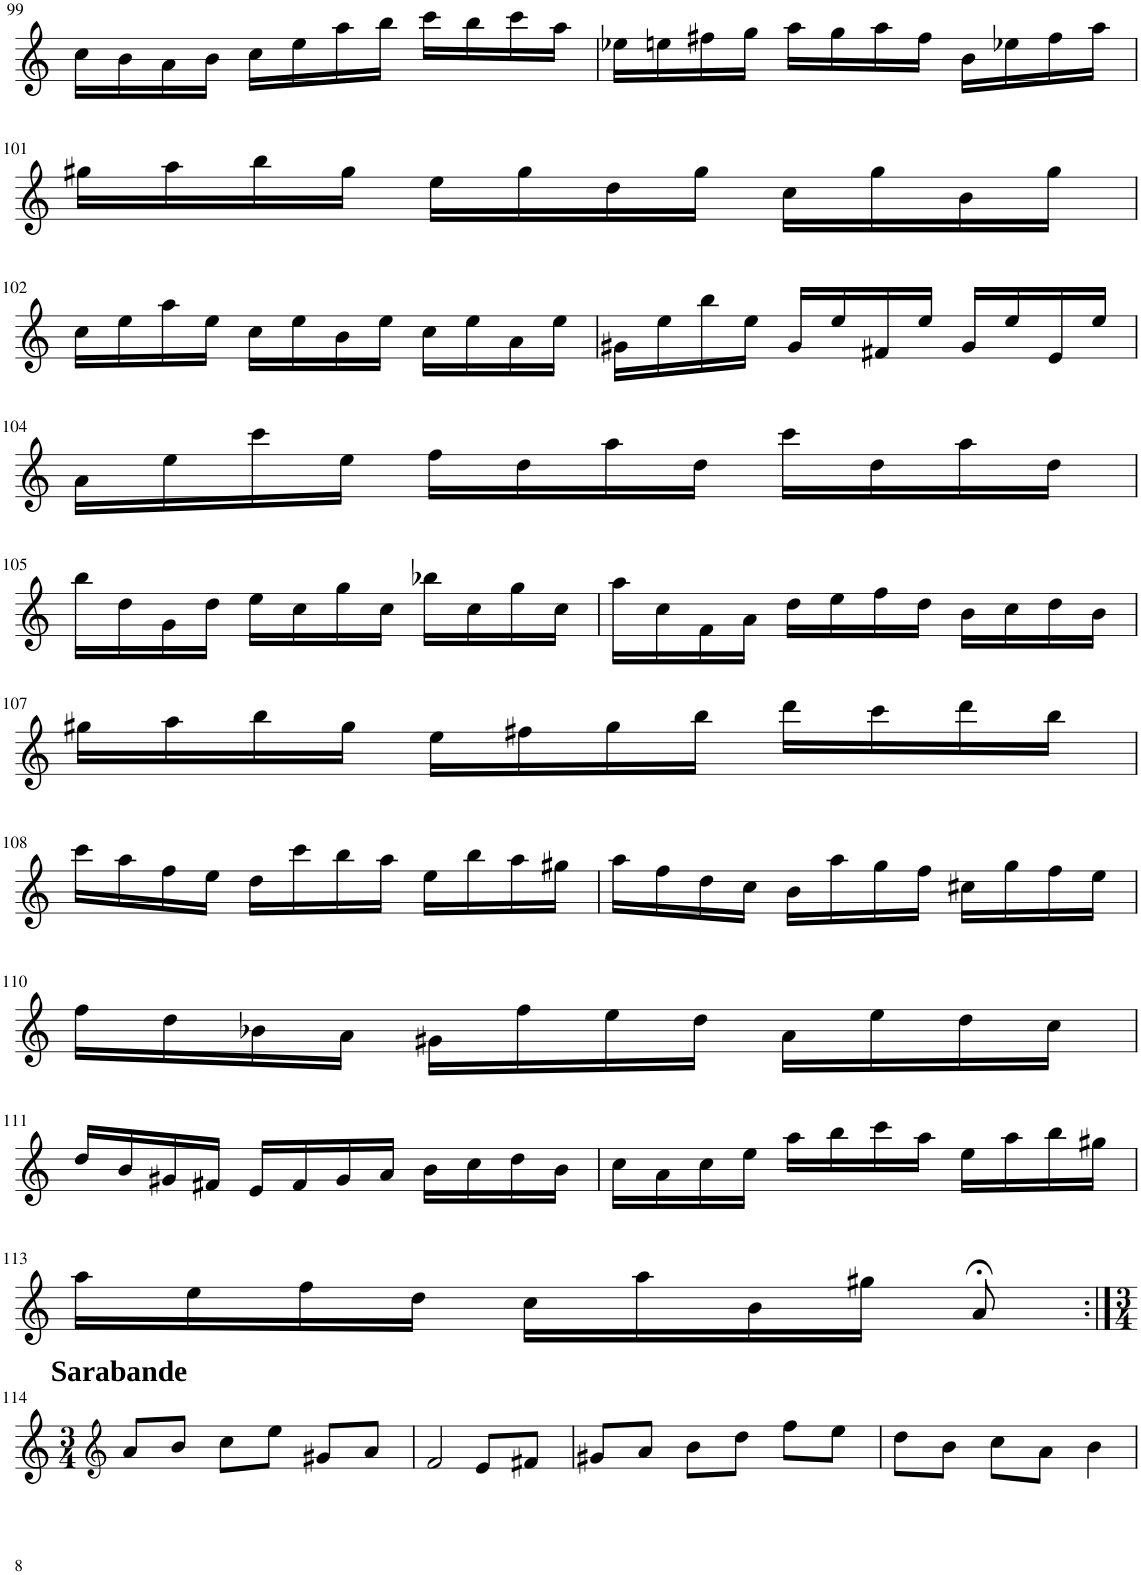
**kern
*part1
*staff1
*I"Flauto
!!LO:PB:g=z
*clefG2
*k[]
*M3/4
=99
16cc\LL
16b\
16a\
16b\JJ
16cc\LL
16ee\
16aa\
16bb\JJ
16ccc\LL
16bb\
16ccc\
16aa\JJ
=100
16ee-X\LL
16een\
16ff#X\
16gg\JJ
16aa\LL
16gg\
16aa\
16ff#\JJ
16b\LL
16ee-X\
16ff#\
16aa\JJ
!!LO:LB:g=z
=101
16gg#X\LL
16aa\
16bb\
16gg#\JJ
16ee\LL
16gg#\
16dd\
16gg#\JJ
16cc\LL
16gg#\
16b\
16gg#\JJ
!!LO:LB:g=z
=102
16cc\LL
16ee\
16aa\
16ee\JJ
16cc\LL
16ee\
16b\
16ee\JJ
16cc\LL
16ee\
16a\
16ee\JJ
=103
16g#X\LL
16ee\
16bb\
16ee\JJ
16g#/LL
16ee/
16f#X/
16ee/JJ
16g#/LL
16ee/
16e/
16ee/JJ
!!LO:LB:g=z
=104
16a\LL
16ee\
16ccc\
16ee\JJ
16ff\LL
16dd\
16aa\
16dd\JJ
16ccc\LL
16dd\
16aa\
16dd\JJ
!!LO:LB:g=z
=105
16bb\LL
16dd\
16g\
16dd\JJ
16ee\LL
16cc\
16gg\
16cc\JJ
16bb-X\LL
16cc\
16gg\
16cc\JJ
=106
16aa\LL
16cc\
16f\
16a\JJ
16dd\LL
16ee\
16ff\
16dd\JJ
16b\LL
16cc\
16dd\
16b\JJ
!!LO:LB:g=z
=107
16gg#X\LL
16aa\
16bb\
16gg#\JJ
16ee\LL
16ff#X\
16gg#\
16bb\JJ
16ddd\LL
16ccc\
16ddd\
16bb\JJ
!!LO:LB:g=z
=108
16ccc\LL
16aa\
16ff\
16ee\JJ
16dd\LL
16ccc\
16bb\
16aa\JJ
16ee\LL
16bb\
16aa\
16gg#X\JJ
=109
16aa\LL
16ff\
16dd\
16cc\JJ
16b\LL
16aa\
16gg\
16ff\JJ
16cc#X\LL
16gg\
16ff\
16ee\JJ
!!LO:LB:g=z
=110
16ff\LL
16dd\
16b-X\
16a\JJ
16g#X\LL
16ff\
16ee\
16dd\JJ
16a\LL
16ee\
16dd\
16cc\JJ
!!LO:LB:g=z
=111
16dd/LL
16b/
16g#X/
16f#X/JJ
16e/LL
16f#/
16g#/
16a/JJ
16b\LL
16cc\
16dd\
16b\JJ
=112
16cc\LL
16a\
16cc\
16ee\JJ
16aa\LL
16bb\
16ccc\
16aa\JJ
16ee\LL
16aa\
16bb\
16gg#X\JJ
!!LO:LB:g=z
=113
16aa\LL
16ee\
16ff\
16dd\JJ
16cc\LL
16aa\
16b\
16gg#X\JJ
8a;</
!!LO:LB:g=z
=114:|!
*clefG2
*M3/4
!LO:TX:a:B:t=Sarabande
8a/L
8b/J
8cc\L
8ee\J
8g#X/L
8a/J
=115
2f/
8e/L
8f#X/J
=116
8g#X/L
8a/J
8b\L
8dd\J
8ff\L
8ee\J
=117
8dd\L
8b\J
8cc\L
8a\J
4b\
=
*-
